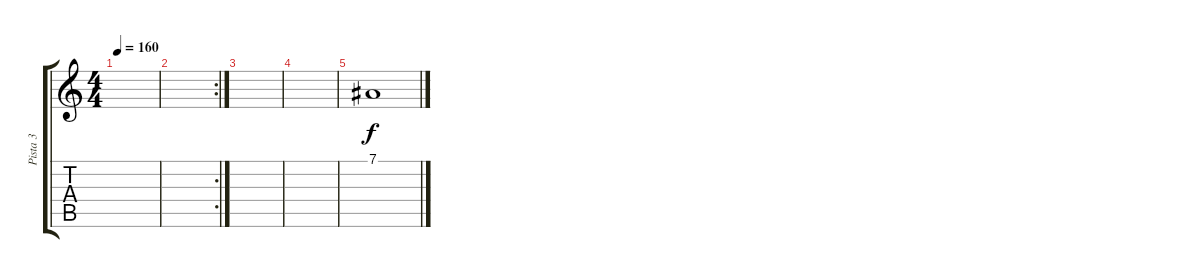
\track ("Pista 3" "Pista 3") {instrument stringensemble1}
\staff {score tabs}
\tuning (Eb4 Bb3 Gb3 Db3 Ab2 Eb2) {hide}
\ts (4 4)
\tempo 160
\clef g2
\ks c
|
\rc 2
|
|
|
7.1.1{instrument orchestrahit}
